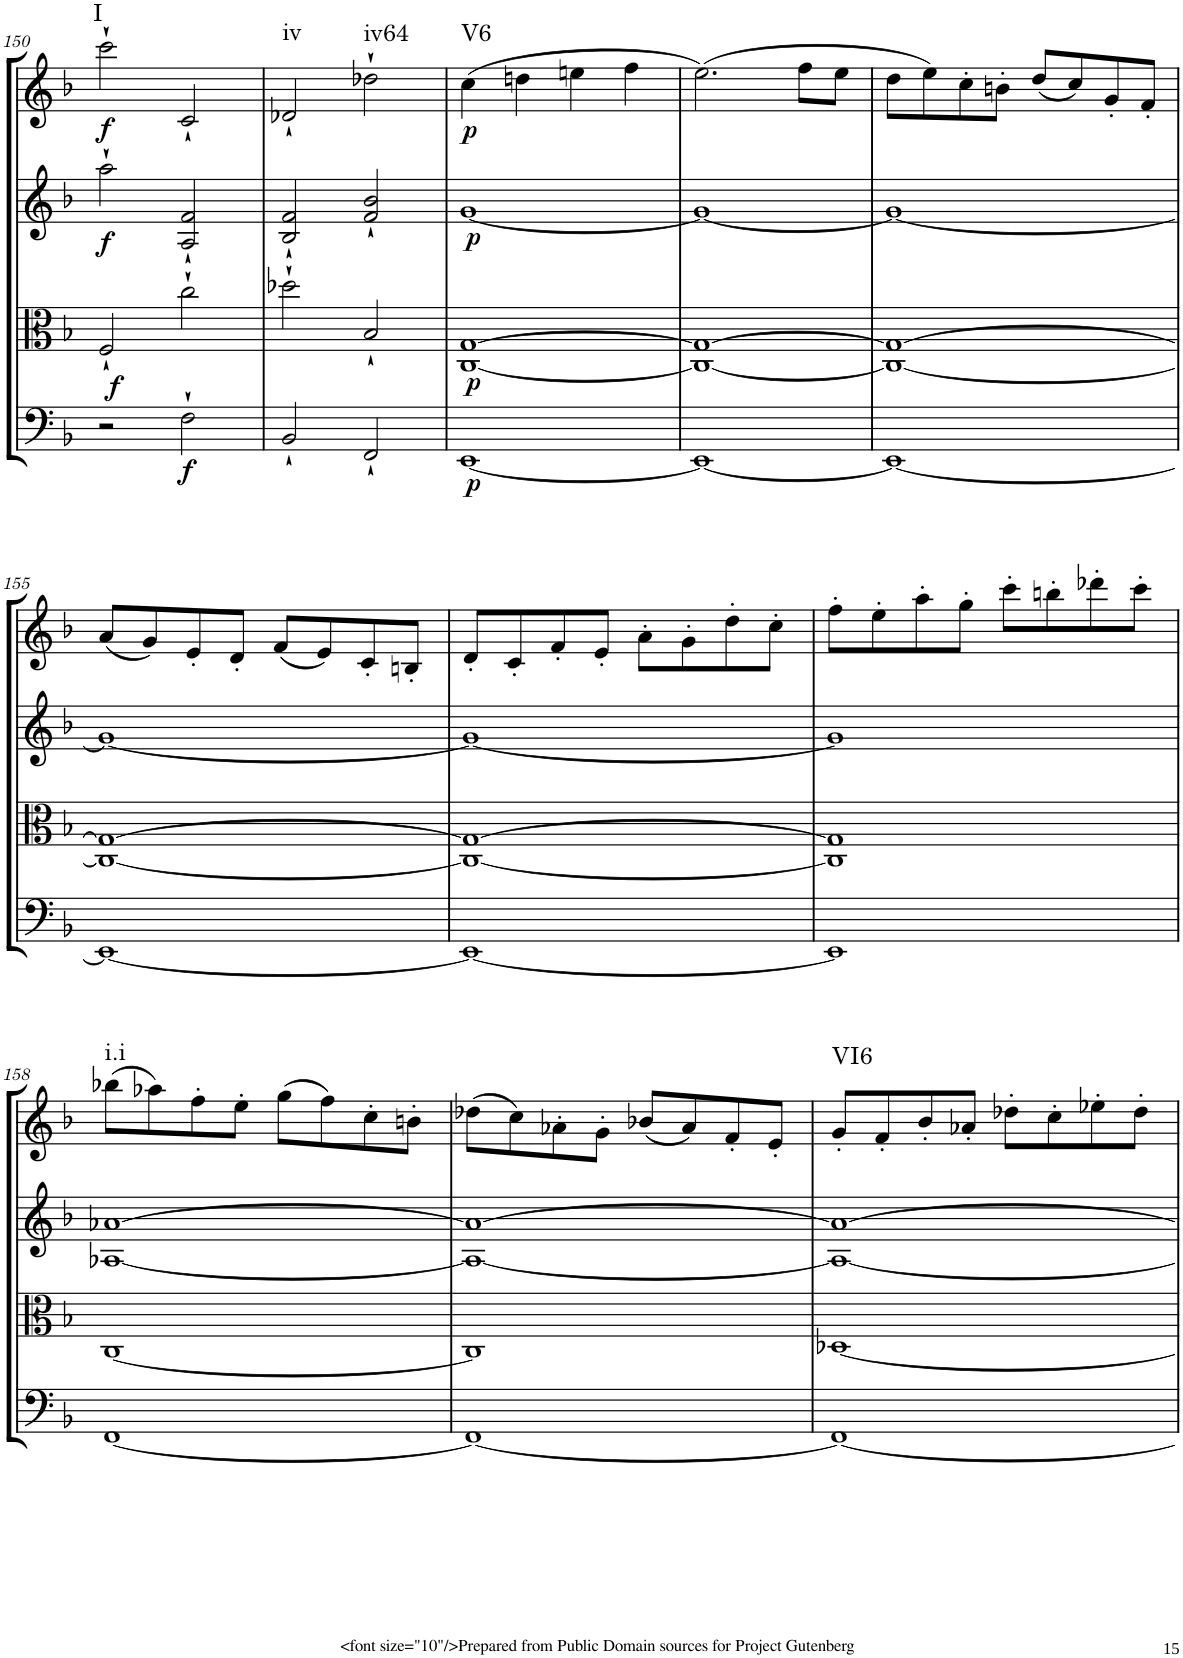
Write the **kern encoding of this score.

**kern	**dynam	**kern	**dynam	**kern	**dynam	**kern	**dynam	**harte
*part4	*part4	*part3	*part3	*part2	*part2	*part1	*part1	*part1
*staff4	*staff4	*staff3	*staff3	*staff2	*staff2	*staff1	*staff1	*
*I"Cello	*	*I"Viola	*	*I"2nd Violin	*	*I"1st Violin	*	*
*	*	*I'Vla	*	*I'Vln	*	*I'Vln	*	*
!!LO:PB:g=z
*clefF4	*	*clefC3	*	*clefG2	*	*clefG2	*	*
*k[b-]	*	*k[b-]	*	*k[b-]	*	*k[b-]	*	*
*M4/4	*	*M4/4	*	*M4/4	*	*M4/4	*	*
*met(c)	*	*met(c)	*	*met(c)	*	*met(c)	*	*
=150	=150	=150	=150	=150	=150	=150	=150	=150
!	!	!	!LO:DY:b	!	!LO:DY:b	!	!LO:DY:b	!LO:H:kt=I
2r	.	2F`/	f	2aa`\	f	2ccc`\	f	N
!	!LO:DY:b	!	!	!	!	!	!	!
2F`\	f	2cc`\	.	2A/` 2f/`	.	2c`/	.	.
=151	=151	=151	=151	=151	=151	=151	=151	=151
!	!	!	!	!	!	!	!	!LO:H:kt=iv
2BB-`/	.	2dd-X`\	.	2B-/` 2f/`	.	2d-X`/	.	N
!	!	!	!	!	!	!	!	!LO:H:kt=iv64
2FF`/	.	2B-`/	.	2f/` 2b-/`	.	2dd-X`\	.	N
=152	=152	=152	=152	=152	=152	=152	=152	=152
!	!LO:DY:b	!	!LO:DY:b	!	!LO:DY:b	!	!LO:DY:b	!LO:H:kt=V6
[1EE	p	[1C [1G	p	[1g	p	(4cc\	p	N
.	.	.	.	.	.	4ddn\	.	.
.	.	.	.	.	.	4een\	.	.
.	.	.	.	.	.	4ff\	.	.
=153	=153	=153	=153	=153	=153	=153	=153	=153
1EE_	.	1C_ 1G_	.	1g_	.	(2.ee\)	.	.
.	.	.	.	.	.	8ff\L	.	.
.	.	.	.	.	.	8ee\J	.	.
=154	=154	=154	=154	=154	=154	=154	=154	=154
1EE_	.	1C_ 1G_	.	1g_	.	8dd\L	.	.
.	.	.	.	.	.	8ee\)	.	.
.	.	.	.	.	.	8cc'\	.	.
.	.	.	.	.	.	8bn'\J	.	.
.	.	.	.	.	.	(8dd/L	.	.
.	.	.	.	.	.	8cc/)	.	.
.	.	.	.	.	.	8g'/	.	.
.	.	.	.	.	.	8f'/J	.	.
!!LO:LB:g=z
=155	=155	=155	=155	=155	=155	=155	=155	=155
1EE_	.	1C_ 1G_	.	1g_	.	(8a/L	.	.
.	.	.	.	.	.	8g/)	.	.
.	.	.	.	.	.	8e'/	.	.
.	.	.	.	.	.	8d'/J	.	.
.	.	.	.	.	.	(8f/L	.	.
.	.	.	.	.	.	8e/)	.	.
.	.	.	.	.	.	8c'/	.	.
.	.	.	.	.	.	8Bn'/J	.	.
=156	=156	=156	=156	=156	=156	=156	=156	=156
1EE_	.	1C_ 1G_	.	1g_	.	8d'/L	.	.
.	.	.	.	.	.	8c'/	.	.
.	.	.	.	.	.	8f'/	.	.
.	.	.	.	.	.	8e'/J	.	.
.	.	.	.	.	.	8a'\L	.	.
.	.	.	.	.	.	8g'\	.	.
.	.	.	.	.	.	8dd'\	.	.
.	.	.	.	.	.	8cc'\J	.	.
=157	=157	=157	=157	=157	=157	=157	=157	=157
1EE]	.	1C] 1G]	.	1g]	.	8ff'\L	.	.
.	.	.	.	.	.	8ee'\	.	.
.	.	.	.	.	.	8aa'\	.	.
.	.	.	.	.	.	8gg'\J	.	.
.	.	.	.	.	.	8ccc'\L	.	.
.	.	.	.	.	.	8bbn'\	.	.
.	.	.	.	.	.	8ddd-X'\	.	.
.	.	.	.	.	.	8ccc'\J	.	.
!!LO:LB:g=z
=158	=158	=158	=158	=158	=158	=158	=158	=158
!	!	!	!	!	!	!	!	!LO:H:kt=i.i
[1FF	.	[1C	.	[1A-X [1a-X	.	(8bb-X\L	.	N
.	.	.	.	.	.	8aa-X\)	.	.
.	.	.	.	.	.	8ff'\	.	.
.	.	.	.	.	.	8ee'\J	.	.
.	.	.	.	.	.	(8gg\L	.	.
.	.	.	.	.	.	8ff\)	.	.
.	.	.	.	.	.	8cc'\	.	.
.	.	.	.	.	.	8bn'\J	.	.
=159	=159	=159	=159	=159	=159	=159	=159	=159
1FF_	.	1C]	.	1A-_ 1a-_	.	(8dd-X\L	.	.
.	.	.	.	.	.	8cc\)	.	.
.	.	.	.	.	.	8a-X'\	.	.
.	.	.	.	.	.	8g'\J	.	.
.	.	.	.	.	.	(8b-X/L	.	.
.	.	.	.	.	.	8a-/)	.	.
.	.	.	.	.	.	8f'/	.	.
.	.	.	.	.	.	8e'/J	.	.
=160	=160	=160	=160	=160	=160	=160	=160	=160
!	!	!	!	!	!	!	!	!LO:H:kt=VI6
1FF_	.	[1D-X	.	1A-_ 1a-_	.	8g'/L	.	N
.	.	.	.	.	.	8f'/	.	.
.	.	.	.	.	.	8b-'/	.	.
.	.	.	.	.	.	8a-X'/J	.	.
.	.	.	.	.	.	8dd-X'\L	.	.
.	.	.	.	.	.	8cc'\	.	.
.	.	.	.	.	.	8ee-X'\	.	.
.	.	.	.	.	.	8dd-'\J	.	.
=	=	=	=	=	=	=	=	=
*-	*-	*-	*-	*-	*-	*-	*-	*-
